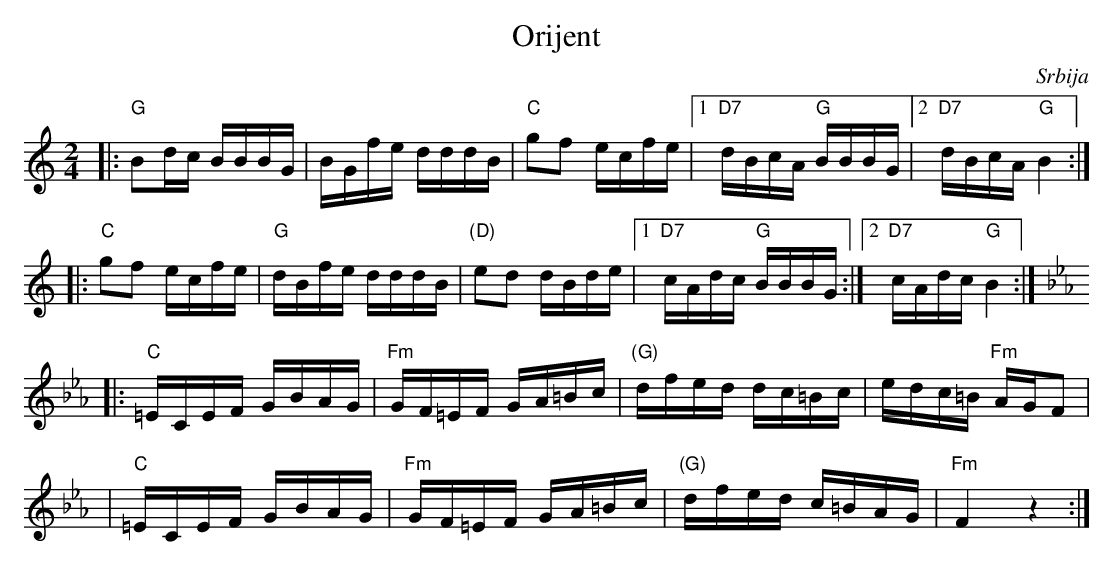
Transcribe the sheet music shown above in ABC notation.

X:1
T: Orijent
O: Srbija
M: 2/4
L: 1/16
K: GMix
|: "G"B2dc BBBG | BGfe dddB | "C"g2f2 ecfe |1 "D7"dBcA "G"BBBG |2 "D7"dBcA "G"B4 :|
|: "C"g2f2 ecfe | "G"dBfe dddB | "(D)"e2d2 dBde |1 "D7"cAdc "G"BBBG :|2 "D7"cAdc "G"B4 :| [K:FDor]
|: "C"=ECEF GBAG | "Fm"GF=EF GA=Bc | "(G)"dfed dc=Bc | edc=B "Fm"AGF2 |
|  "C"=ECEF GBAG | "Fm"GF=EF GA=Bc | "(G)"dfed c=BAG | "Fm"F4 z4 :|
